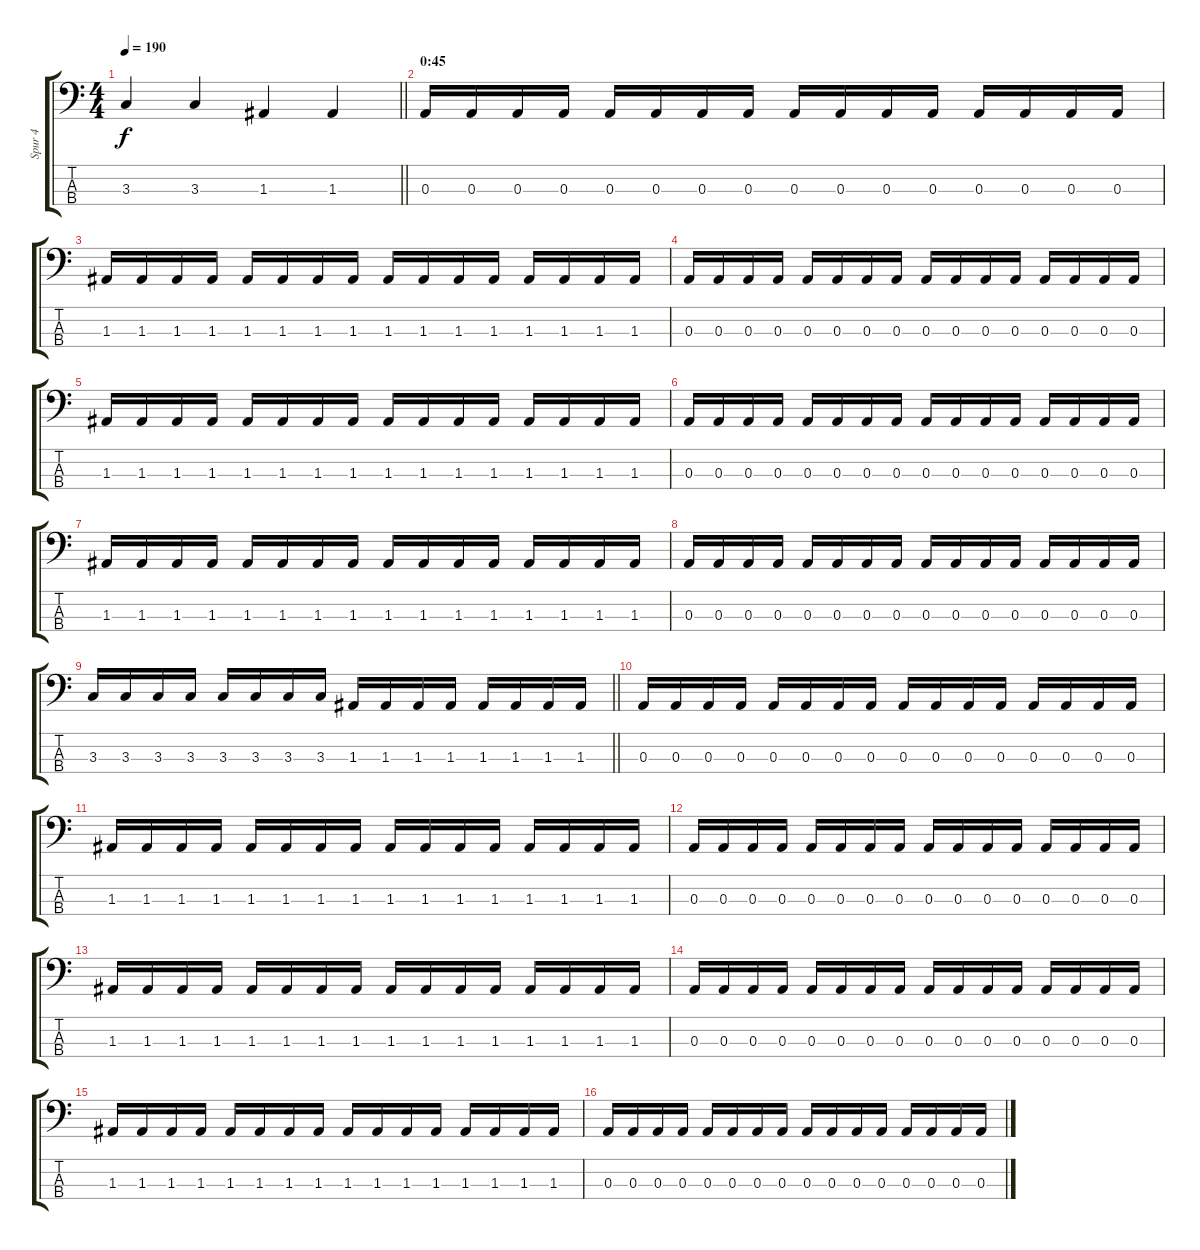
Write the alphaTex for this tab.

\track ("Spur 4" "Spur 4") {instrument electricbassfinger}
\staff {score tabs}
\tuning (G2 D2 A1 E1) {hide}
\ts (4 4)
\tempo 190
\clef f4
\barLineRight lightlight
\ks c
3.3.4{dy f} 3.3.4 1.3.4 1.3.4 |
\section ("" "0:45")
0.3.16 0.3.16 0.3.16 0.3.16 0.3.16 0.3.16 0.3.16 0.3.16 0.3.16 0.3.16 0.3.16 0.3.16 0.3.16 0.3.16 0.3.16 0.3.16 |
1.3.16 1.3.16 1.3.16 1.3.16 1.3.16 1.3.16 1.3.16 1.3.16 1.3.16 1.3.16 1.3.16 1.3.16 1.3.16 1.3.16 1.3.16 1.3.16 |
0.3.16 0.3.16 0.3.16 0.3.16 0.3.16 0.3.16 0.3.16 0.3.16 0.3.16 0.3.16 0.3.16 0.3.16 0.3.16 0.3.16 0.3.16 0.3.16 |
1.3.16 1.3.16 1.3.16 1.3.16 1.3.16 1.3.16 1.3.16 1.3.16 1.3.16 1.3.16 1.3.16 1.3.16 1.3.16 1.3.16 1.3.16 1.3.16 |
0.3.16 0.3.16 0.3.16 0.3.16 0.3.16 0.3.16 0.3.16 0.3.16 0.3.16 0.3.16 0.3.16 0.3.16 0.3.16 0.3.16 0.3.16 0.3.16 |
1.3.16 1.3.16 1.3.16 1.3.16 1.3.16 1.3.16 1.3.16 1.3.16 1.3.16 1.3.16 1.3.16 1.3.16 1.3.16 1.3.16 1.3.16 1.3.16 |
0.3.16 0.3.16 0.3.16 0.3.16 0.3.16 0.3.16 0.3.16 0.3.16 0.3.16 0.3.16 0.3.16 0.3.16 0.3.16 0.3.16 0.3.16 0.3.16 |
\barLineRight lightlight
3.3.16 3.3.16 3.3.16 3.3.16 3.3.16 3.3.16 3.3.16 3.3.16 1.3.16 1.3.16 1.3.16 1.3.16 1.3.16 1.3.16 1.3.16 1.3.16 |
0.3.16 0.3.16 0.3.16 0.3.16 0.3.16 0.3.16 0.3.16 0.3.16 0.3.16 0.3.16 0.3.16 0.3.16 0.3.16 0.3.16 0.3.16 0.3.16 |
1.3.16 1.3.16 1.3.16 1.3.16 1.3.16 1.3.16 1.3.16 1.3.16 1.3.16 1.3.16 1.3.16 1.3.16 1.3.16 1.3.16 1.3.16 1.3.16 |
0.3.16 0.3.16 0.3.16 0.3.16 0.3.16 0.3.16 0.3.16 0.3.16 0.3.16 0.3.16 0.3.16 0.3.16 0.3.16 0.3.16 0.3.16 0.3.16 |
1.3.16 1.3.16 1.3.16 1.3.16 1.3.16 1.3.16 1.3.16 1.3.16 1.3.16 1.3.16 1.3.16 1.3.16 1.3.16 1.3.16 1.3.16 1.3.16 |
0.3.16 0.3.16 0.3.16 0.3.16 0.3.16 0.3.16 0.3.16 0.3.16 0.3.16 0.3.16 0.3.16 0.3.16 0.3.16 0.3.16 0.3.16 0.3.16 |
1.3.16 1.3.16 1.3.16 1.3.16 1.3.16 1.3.16 1.3.16 1.3.16 1.3.16 1.3.16 1.3.16 1.3.16 1.3.16 1.3.16 1.3.16 1.3.16 |
0.3.16 0.3.16 0.3.16 0.3.16 0.3.16 0.3.16 0.3.16 0.3.16 0.3.16 0.3.16 0.3.16 0.3.16 0.3.16 0.3.16 0.3.16 0.3.16
